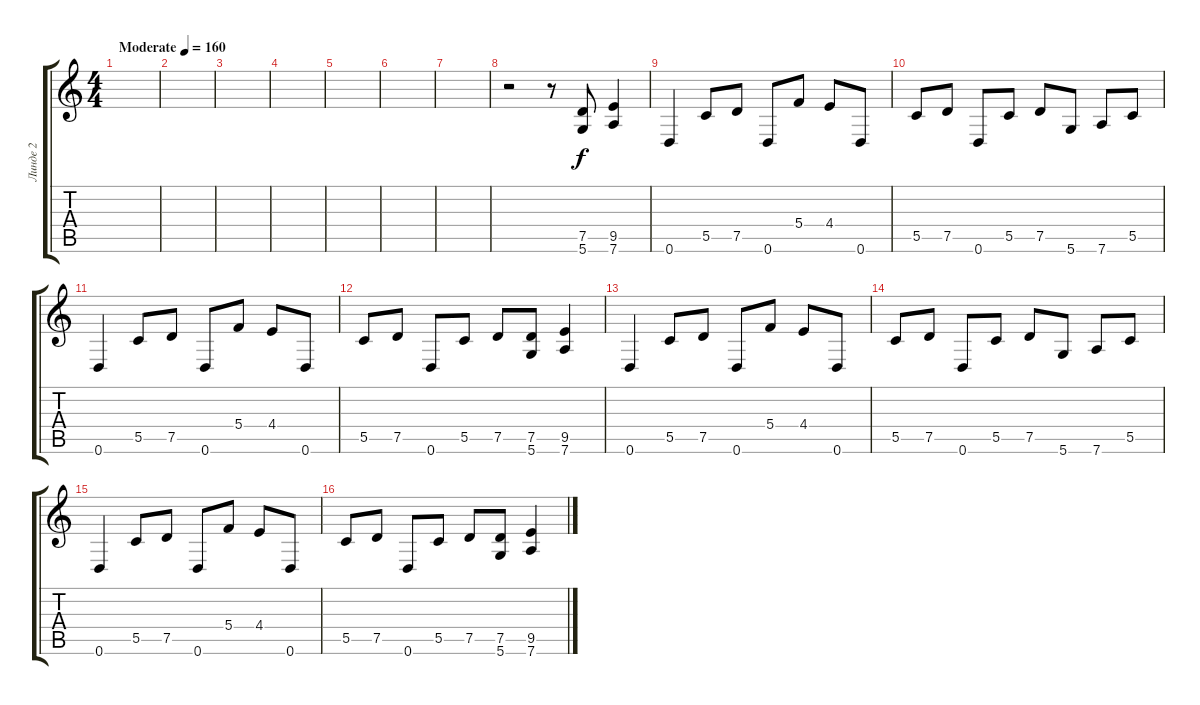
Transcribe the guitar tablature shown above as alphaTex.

\track ("Линде 2" "Линде 2") {instrument distortionguitar}
\staff {score tabs}
\tuning (D4 A3 F3 C3 G2 D2) {hide}
\ts (4 4)
\tempo (160 "Moderate")
\clef g2
\ks c
|
|
|
|
|
|
|
r.2 r.8 (7.5 5.6).8{instrument distortionguitar} (9.5 7.6).4 |
0.6.4 5.5.8 7.5.8 0.6.8 5.4.8 4.4.8 0.6.8 |
5.5.8 7.5.8 0.6.8 5.5.8 7.5.8 5.6.8 7.6.8 5.5.8 |
0.6.4 5.5.8 7.5.8 0.6.8 5.4.8 4.4.8 0.6.8 |
5.5.8 7.5.8 0.6.8 5.5.8 7.5.8 (7.5 5.6).8 (9.5 7.6).4 |
0.6.4 5.5.8 7.5.8 0.6.8 5.4.8 4.4.8 0.6.8 |
5.5.8 7.5.8 0.6.8 5.5.8 7.5.8 5.6.8 7.6.8 5.5.8 |
0.6.4 5.5.8 7.5.8 0.6.8 5.4.8 4.4.8 0.6.8 |
5.5.8 7.5.8 0.6.8 5.5.8 7.5.8 (7.5 5.6).8 (9.5 7.6).4
